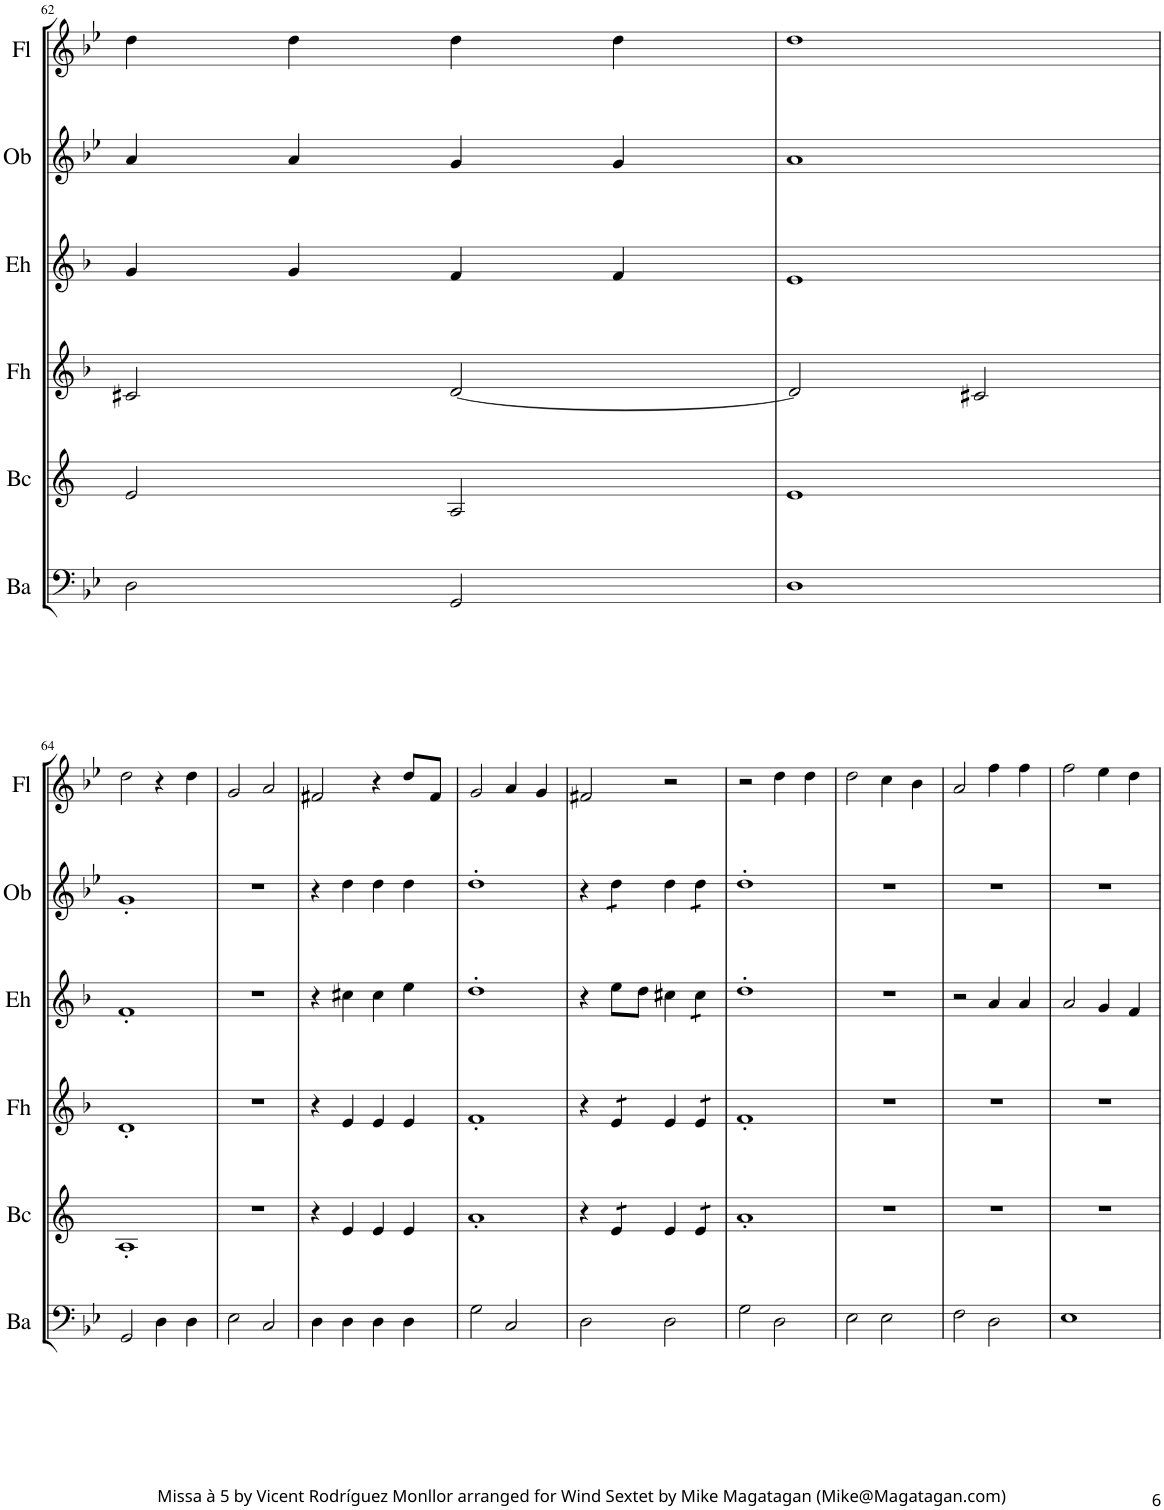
**kern	**kern	**kern	**kern	**kern	**kern
*part6	*part5	*part4	*part3	*part2	*part1
*staff6	*staff5	*staff4	*staff3	*staff2	*staff1
*I"Bassoon	*I"Bass Clarinet	*I"Horn in F	*I"English Horn	*I"Oboe	*I"Flute
*I'Ba	*I'Bc	*	*I'Eh	*I'Ob	*I'Fl
!!LO:PB:g=z
*clefF4	*clefG2	*clefG2	*clefG2	*clefG2	*clefG2
*	*Trd8c14	*Trd4c7	*Trd4c7	*	*
*k[b-e-]	*k[]	*k[b-]	*k[b-]	*k[b-e-]	*k[b-e-]
*M4/4	*M4/4	*M4/4	*M4/4	*M4/4	*M4/4
*met(c)	*met(c)	*met(c)	*met(c)	*met(c)	*met(c)
=62	=62	=62	=62	=62	=62
2D\	2e/	2c#X/	4g/	4a/	4dd\
.	.	.	4g/	4a/	4dd\
2GG/	2A/	[2d/	4f/	4g/	4dd\
.	.	.	4f/	4g/	4dd\
=63	=63	=63	=63	=63	=63
1D	1e	2d/]	1e	1a	1dd
.	.	2c#X/	.	.	.
!!LO:LB:g=z
=64	=64	=64	=64	=64	=64
2GG/	1A'	1d'	1f'	1g'	2dd\
4D\	.	.	.	.	4r
4D\	.	.	.	.	4dd\
=65	=65	=65	=65	=65	=65
2E-\	1r	1r	1r	1r	2g/
2C/	.	.	.	.	2a/
=66	=66	=66	=66	=66	=66
4D\	4r	4r	4r	4r	2f#X/
4D\	4e/	4e/	4cc#X\	4dd\	.
4D\	4e/	4e/	4cc#\	4dd\	4r
4D\	4e/	4e/	4ee\	4dd\	8dd/L
.	.	.	.	.	8f#/J
=67	=67	=67	=67	=67	=67
2G\	1a'	1f'	1dd'	1dd'	2g/
2C/	.	.	.	.	4a/
.	.	.	.	.	4g/
=68	=68	=68	=68	=68	=68
2D\	4r	4r	4r	4r	2f#X/
*	*tremolo	*	*	*	*
*	*	*tremolo	*	*	*
*	*	*	*	*tremolo	*
.	8e/L	8e/L	8ee\L	8dd\L	.
.	8e/J	8e/J	8dd\J	8dd\J	.
*	*	*	*	*Xtremolo	*
*	*	*Xtremolo	*	*	*
*	*Xtremolo	*	*	*	*
2D\	4e/	4e/	4cc#X\	4dd\	2r
*	*tremolo	*	*	*	*
*	*	*tremolo	*	*	*
*	*	*	*tremolo	*	*
*	*	*	*	*tremolo	*
.	8e/L	8e/L	8cc#\L	8dd\L	.
.	8e/J	8e/J	8cc#\J	8dd\J	.
*	*	*	*	*Xtremolo	*
*	*	*	*Xtremolo	*	*
*	*	*Xtremolo	*	*	*
*	*Xtremolo	*	*	*	*
=69	=69	=69	=69	=69	=69
2G\	1a'	1f'	1dd'	1dd'	2r
2D\	.	.	.	.	4dd\
.	.	.	.	.	4dd\
=70	=70	=70	=70	=70	=70
2E-\	1r	1r	1r	1r	2dd\
2E-\	.	.	.	.	4cc\
.	.	.	.	.	4b-\
=71	=71	=71	=71	=71	=71
2F\	1r	1r	2r	1r	2a/
2D\	.	.	4a/	.	4ff\
.	.	.	4a/	.	4ff\
=72	=72	=72	=72	=72	=72
1E-	1r	1r	2a/	1r	2ff\
.	.	.	4g/	.	4ee-\
.	.	.	4f/	.	4dd\
=	=	=	=	=	=
*-	*-	*-	*-	*-	*-
